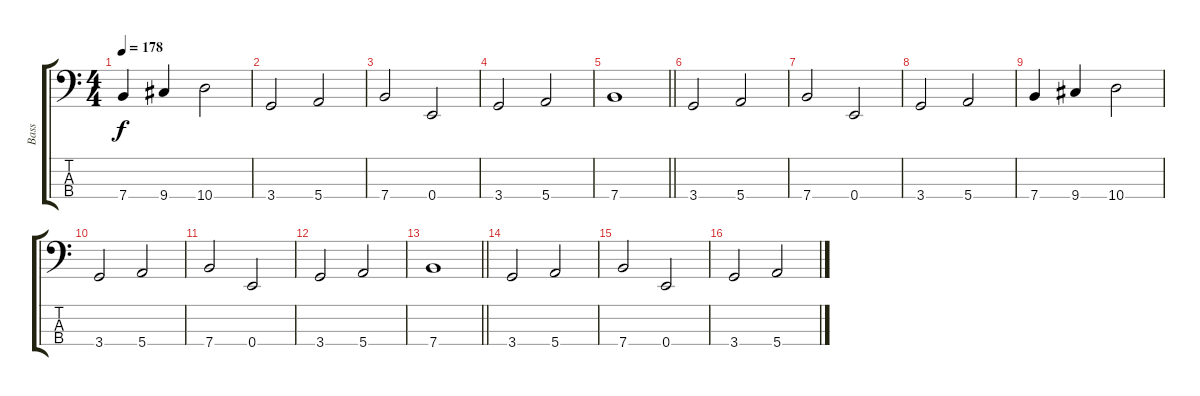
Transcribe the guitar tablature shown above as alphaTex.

\track ("Bass" "Bass") {instrument synthbass2}
\staff {score tabs}
\tuning (G2 D2 A1 E1) {hide}
\ts (4 4)
\tempo 178
\clef f4
\ks c
7.4.4{dy f} 9.4.4 10.4.2 |
3.4.2 5.4.2 |
7.4.2 0.4.2 |
3.4.2 5.4.2 |
\barLineRight lightlight
7.4.1 |
3.4.2 5.4.2 |
7.4.2 0.4.2 |
3.4.2 5.4.2 |
7.4.4 9.4.4 10.4.2 |
3.4.2 5.4.2 |
7.4.2 0.4.2 |
3.4.2 5.4.2 |
\barLineRight lightlight
7.4.1 |
3.4.2 5.4.2 |
7.4.2 0.4.2 |
3.4.2 5.4.2
